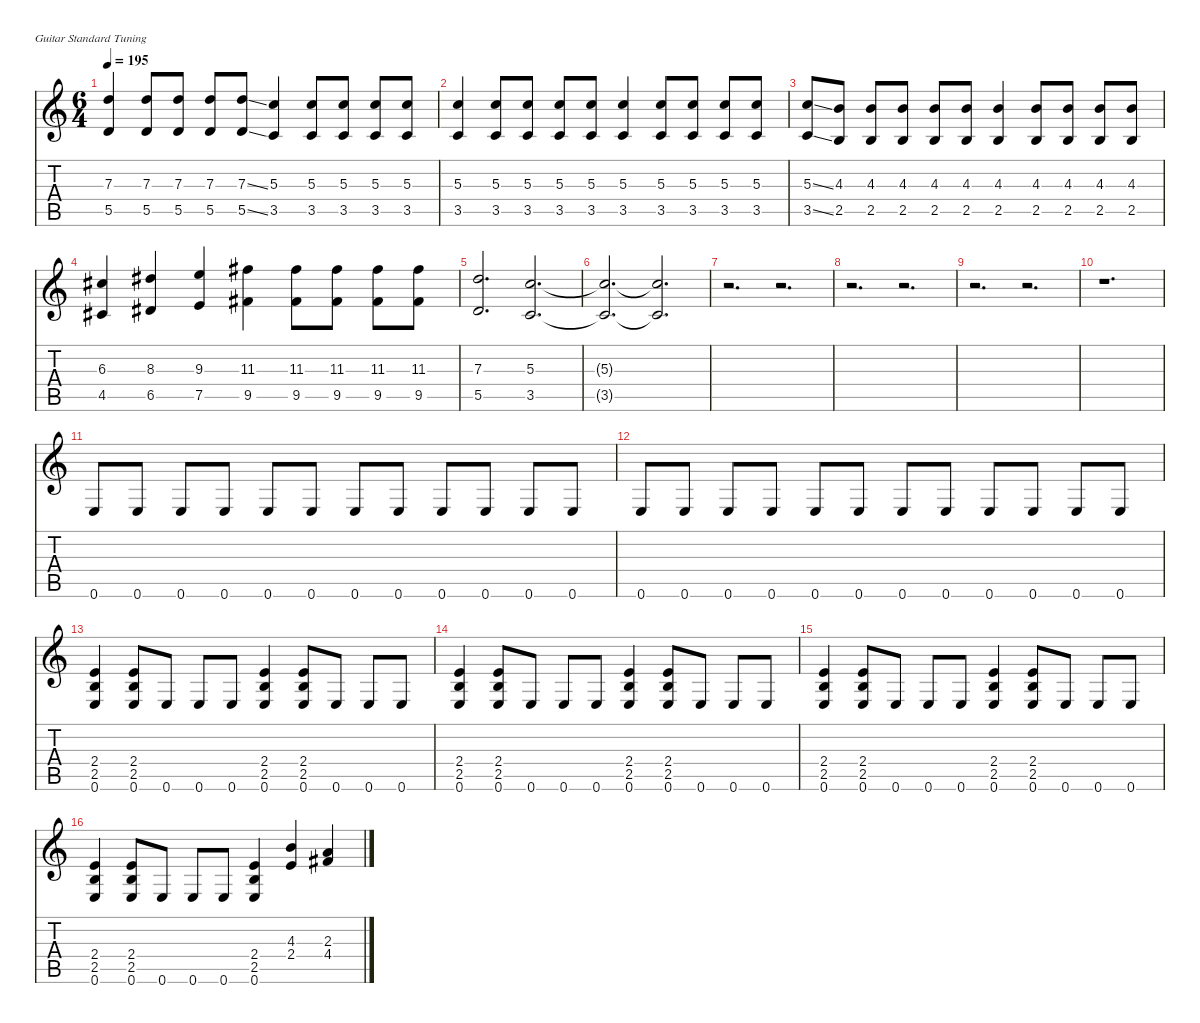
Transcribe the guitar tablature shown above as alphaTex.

\defaultSystemsLayout 4
\hideDynamics
\bracketExtendMode nobrackets
\singleTrackTrackNamePolicy hidden
\multiTrackTrackNamePolicy hidden
\firstSystemTrackNameMode fullname
\firstSystemTrackNameOrientation horizontal
\otherSystemsTrackNameOrientation horizontal
\track ("Guitar 1" "dist.guit.") {mute instrument distortionguitar}
\staff {score tabs}
\tuning (E4 B3 G3 D3 A2 E2)
\ts (6 4)
\tempo 195
\clef g2
\ks c
(7.3 5.5).4{dy f beam Up} (7.3 5.5).8{beam Up} (7.3 5.5).8{beam Up} (7.3 5.5).8{beam Up} (7.3{ss} 5.5{ss}).8{beam Up} (5.3 3.5).4{beam Up} (5.3 3.5).8{beam Up} (5.3 3.5).8{beam Up} (5.3 3.5).8{beam Up} (5.3 3.5).8{beam Up} |
(5.3 3.5).4{beam Up} (5.3 3.5).8{beam Up} (5.3 3.5).8{beam Up} (5.3 3.5).8{beam Up} (5.3 3.5).8{beam Up} (5.3 3.5).4{beam Up} (5.3 3.5).8{beam Up} (5.3 3.5).8{beam Up} (5.3 3.5).8{beam Up} (5.3 3.5).8{beam Up} |
(5.3{ss} 3.5{ss}).8{beam Up} (4.3 2.5).8{beam Up} (4.3 2.5).8{beam Up} (4.3 2.5).8{beam Up} (4.3 2.5).8{beam Up} (4.3 2.5).8{beam Up} (4.3 2.5).4{beam Up} (4.3 2.5).8{beam Up} (4.3 2.5).8{beam Up} (4.3 2.5).8{beam Up} (4.3 2.5).8{beam Up} |
(6.3{acc #} 4.5{acc #}).4{beam Up} (8.3{acc #} 6.5{acc #}).4{beam Up} (9.3 7.5).4{beam Up} (11.3{acc #} 9.5{acc #}).4{beam Down} (11.3{acc #} 9.5{acc #}).8{beam Down} (11.3{acc #} 9.5{acc #}).8{beam Down} (11.3{acc #} 9.5{acc #}).8{beam Down} (11.3{acc #} 9.5{acc #}).8{beam Down} |
(7.3 5.5).2{d beam Up} (5.3 3.5).2{d beam Up} |
(5.3{t} 3.5{t}).2{d beam Up} (5.3{t} 3.5{t}).2{d beam Up} |
r.2{d beam Down} r.2{d beam Down} |
r.2{d beam Down} r.2{d beam Down} |
r.2{d beam Down} r.2{d beam Down} |
r.1{d beam Down} |
0.6.8{beam Up} 0.6.8{beam Up} 0.6.8{beam Up} 0.6.8{beam Up} 0.6.8{beam Up} 0.6.8{beam Up} 0.6.8{beam Up} 0.6.8{beam Up} 0.6.8{beam Up} 0.6.8{beam Up} 0.6.8{beam Up} 0.6.8{beam Up} |
0.6.8{beam Up} 0.6.8{beam Up} 0.6.8{beam Up} 0.6.8{beam Up} 0.6.8{beam Up} 0.6.8{beam Up} 0.6.8{beam Up} 0.6.8{beam Up} 0.6.8{beam Up} 0.6.8{beam Up} 0.6.8{beam Up} 0.6.8{beam Up} |
(2.4 2.5 0.6).4{instrument distortionguitar beam Up} (2.4 2.5 0.6).8{beam Up} 0.6.8{beam Up} 0.6.8{beam Up} 0.6.8{beam Up} (2.4 2.5 0.6).4{beam Up} (2.4 2.5 0.6).8{beam Up} 0.6.8{beam Up} 0.6.8{beam Up} 0.6.8{beam Up} |
(2.4 2.5 0.6).4{instrument distortionguitar beam Up} (2.4 2.5 0.6).8{beam Up} 0.6.8{beam Up} 0.6.8{beam Up} 0.6.8{beam Up} (2.4 2.5 0.6).4{beam Up} (2.4 2.5 0.6).8{beam Up} 0.6.8{beam Up} 0.6.8{beam Up} 0.6.8{beam Up} |
(2.4 2.5 0.6).4{instrument distortionguitar beam Up} (2.4 2.5 0.6).8{beam Up} 0.6.8{beam Up} 0.6.8{beam Up} 0.6.8{beam Up} (2.4 2.5 0.6).4{beam Up} (2.4 2.5 0.6).8{beam Up} 0.6.8{beam Up} 0.6.8{beam Up} 0.6.8{beam Up} |
(2.4 2.5 0.6).4{instrument distortionguitar beam Up} (2.4 2.5 0.6).8{beam Up} 0.6.8{beam Up} 0.6.8{beam Up} 0.6.8{beam Up} (2.4 2.5 0.6).4{beam Up} (4.3 2.4).4{beam Up} (2.3 4.4{acc #}).4{beam Up}
